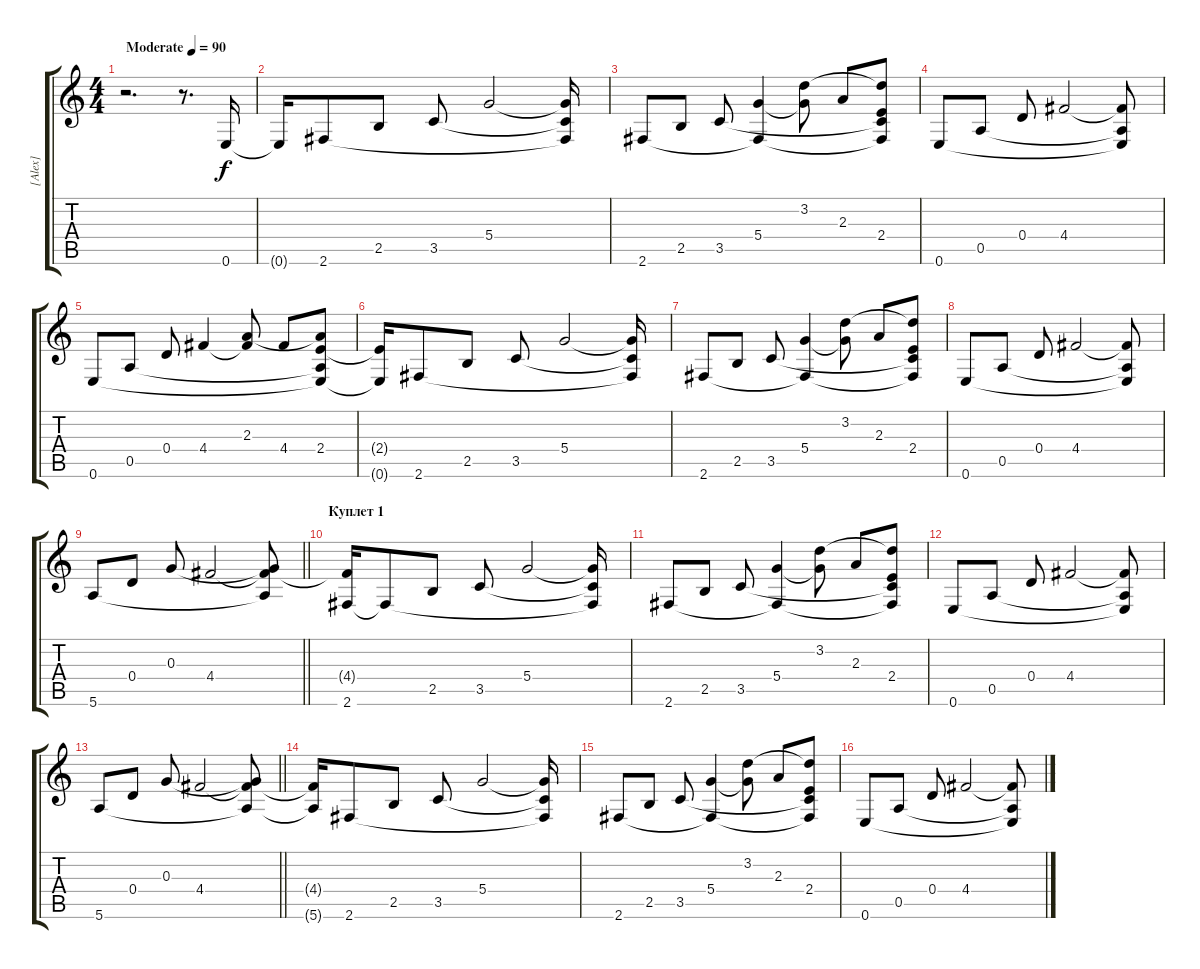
\track ("[Alex]" "[Alex]") {instrument overdrivenguitar}
\staff {score tabs}
\tuning (E4 B3 G3 D3 A2 E2) {hide}
\ts (4 4)
\tempo (90 "Moderate")
\clef g2
\ks c
r.2{d dy f instrument overdrivenguitar} r.8{d} 0.6.16{balance 8 instrument acousticguitarsteel} |
0.6{t}.16 2.6.8 2.5.8 3.5.8 5.4.2 (5.4{t} 3.5{t} 2.6{t}).16 |
2.6.8 2.5.8 3.5.8 (5.4 2.6{t}).4 (3.2 5.4{t}).8 2.3.8 (3.2{t} 2.4 3.5{t} 2.6{t}).8 |
0.6.8 0.5.8 0.4.8 4.4.2 (4.4{t} 0.5{t} 0.6{t}).8 |
0.6.8 0.5.8 0.4.8 4.4.4 (2.3 4.4{t}).8 4.4.8 (2.3{t} 2.4 0.5{t} 0.6{t}).8 |
(2.4{t} 0.6{t}).16 2.6.8 2.5.8 3.5.8 5.4.2 (5.4{t} 3.5{t} 2.6{t}).16 |
2.6.8 2.5.8 3.5.8 (5.4 2.6{t}).4 (3.2 5.4{t}).8 2.3.8 (3.2{t} 2.4 3.5{t} 2.6{t}).8 |
0.6.8 0.5.8 0.4.8 4.4.2 (4.4{t} 0.5{t} 0.6{t}).8 |
\barLineRight lightlight
5.6.8 0.4.8 0.3.8 4.4.2 (0.3{t} 4.4{t} 5.6{t}).8 |
\section ("" "Куплет 1")
(4.4{t} 2.6).16 2.6{t}.8 2.5.8 3.5.8 5.4.2 (5.4{t} 3.5{t} 2.6{t}).16 |
2.6.8 2.5.8 3.5.8 (5.4 2.6{t}).4 (3.2 5.4{t}).8 2.3.8 (3.2{t} 2.4 3.5{t} 2.6{t}).8 |
0.6.8 0.5.8 0.4.8 4.4.2 (4.4{t} 0.5{t} 0.6{t}).8 |
\barLineRight lightlight
5.6.8 0.4.8 0.3.8 4.4.2 (0.3{t} 4.4{t} 5.6{t}).8 |
(4.4{t} 5.6{t}).16 2.6.8 2.5.8 3.5.8 5.4.2 (5.4{t} 3.5{t} 2.6{t}).16 |
2.6.8 2.5.8 3.5.8 (5.4 2.6{t}).4 (3.2 5.4{t}).8 2.3.8 (3.2{t} 2.4 3.5{t} 2.6{t}).8 |
0.6.8 0.5.8 0.4.8 4.4.2 (4.4{t} 0.5{t} 0.6{t}).8
